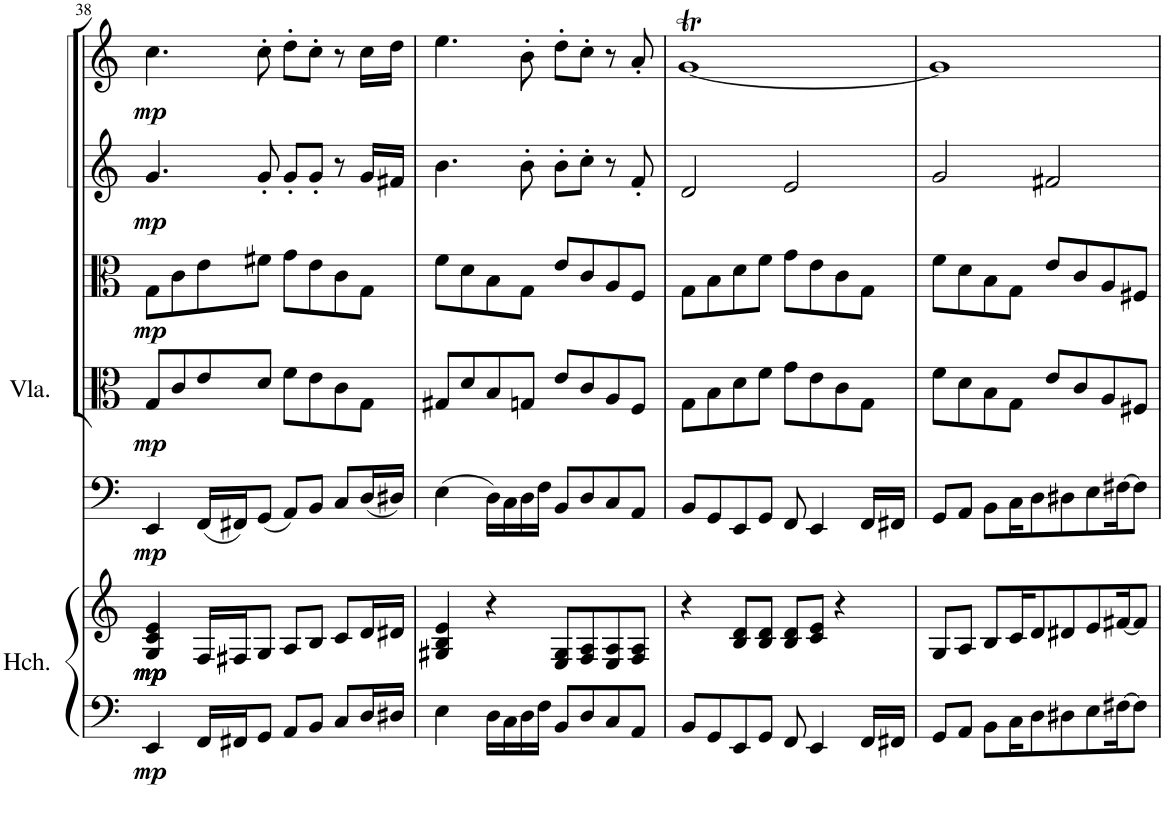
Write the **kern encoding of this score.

**kern	**kern	**dynam	**kern	**dynam	**kern	**dynam	**kern	**dynam	**kern	**dynam	**kern	**dynam
*part6	*part6	*part6	*part5	*part5	*part4	*part4	*part3	*part3	*part2	*part2	*part1	*part1
*staff7	*staff6	*staff6/7	*staff5	*staff5	*staff4	*staff4	*staff3	*staff3	*staff2	*staff2	*staff1	*staff1
*I"Harpsichord	*	*	*I"Contrabass	*	*I"Viola	*	*I"Viola	*	*I"Violin II	*	*I"Violin I	*
*I'Hch.	*	*	*	*	*I'Vla.	*	*I'Vla	*	*I'Vln	*	*I'Vln	*
!!LO:PB:g=z
*clefF4	*clefG2	*	*clefF4	*	*clefC3	*	*clefC3	*	*clefG2	*	*clefG2	*
*k[]	*k[]	*	*k[]	*	*k[]	*	*k[]	*	*k[]	*	*k[]	*
*M4/4	*M4/4	*	*M4/4	*	*M4/4	*	*M4/4	*	*M4/4	*	*M4/4	*
=38	=38	=38	=38	=38	=38	=38	=38	=38	=38	=38	=38	=38
!	!	!LO:DY:b=2	!	!	!	!	!	!	!	!	!	!
!	!	!LO:DY:n=1:b	!	!	!	!	!	!	!	!	!	!
!	!	!LO:DY:n=2:b	!	!	!	!	!	!	!	!	!	!
!	!	!LO:DY:n=3:b	!	!LO:DY:b	!	!LO:DY:b	!	!LO:DY:b	!	!LO:DY:b	!	!LO:DY:b
4EE/	4G/ 4c/ 4e/	mp mp mp mp	4EE/	mp	8G/L	mp	8G\L	mp	4.g/	mp	4.cc\	mp
.	.	.	.	.	8c/	.	8c\	.	.	.	.	.
16FF/LL	16F/LL	.	(16FF/LL	.	8e/	.	8e\	.	.	.	.	.
16FF#X/J	16F#X/J	.	16FF#X/J)	.	.	.	.	.	.	.	.	.
8GG/J	8G/J	.	(8GG/J	.	8d/J	.	8f#X\J	.	8g'/	.	8cc'\	.
8AA/L	8A/L	.	8AA/L)	.	8f\L	.	8g\L	.	8g'/L	.	8dd'\L	.
8BB/J	8B/J	.	8BB/J	.	8e\	.	8e\	.	8g'/J	.	8cc'\J	.
8C/L	8c/L	.	8C/L	.	8c\	.	8c\	.	8r	.	8r	.
16D/L	16d/L	.	(16D/L	.	8G\J	.	8G\J	.	16g/LL	.	16cc\LL	.
16D#X/JJ	16d#X/JJ	.	16D#X/JJ)	.	.	.	.	.	16f#X/JJ	.	16dd\JJ	.
=39	=39	=39	=39	=39	=39	=39	=39	=39	=39	=39	=39	=39
4E\	4G#X/ 4B/ 4e/	.	(4E\	.	8G#X/L	.	8f\L	.	4.b\	.	4.ee\	.
.	.	.	.	.	8d/	.	8d\	.	.	.	.	.
16D\LL	4r	.	16D\LL)	.	8B/	.	8B\	.	.	.	.	.
16C\	.	.	16C\	.	.	.	.	.	.	.	.	.
16D\	.	.	16D\	.	8Gn/J	.	8G\J	.	8b'\	.	8b'\	.
16F\JJ	.	.	16F\JJ	.	.	.	.	.	.	.	.	.
8BB/L	8E/ 8G#/L	.	8BB/L	.	8e/L	.	8e/L	.	8b'\L	.	8dd'\L	.
8D/	8F/ 8A/	.	8D/	.	8c/	.	8c/	.	8cc'\J	.	8cc'\J	.
8C/	8E/ 8A/	.	8C/	.	8A/	.	8A/	.	8r	.	8r	.
8AA/J	8F/ 8A/J	.	8AA/J	.	8F/J	.	8F/J	.	8f'/	.	8a'/	.
=40	=40	=40	=40	=40	=40	=40	=40	=40	=40	=40	=40	=40
8BB/L	4r	.	8BB/L	.	8G\L	.	8G\L	.	2d/	.	[1gT	.
8GG/	.	.	8GG/	.	8B\	.	8B\	.	.	.	.	.
8EE/	8B/ 8d/L	.	8EE/	.	8d\	.	8d\	.	.	.	.	.
8GG/J	8B/ 8d/J	.	8GG/J	.	8f\J	.	8f\J	.	.	.	.	.
8FF/	8B/ 8d/L	.	8FF/	.	8g\L	.	8g\L	.	2e/	.	.	.
4EE/	8c/ 8e/J	.	4EE/	.	8e\	.	8e\	.	.	.	.	.
.	4r	.	.	.	8c\	.	8c\	.	.	.	.	.
16FF/LL	.	.	16FF/LL	.	8G\J	.	8G\J	.	.	.	.	.
16FF#X/JJ	.	.	16FF#X/JJ	.	.	.	.	.	.	.	.	.
=41	=41	=41	=41	=41	=41	=41	=41	=41	=41	=41	=41	=41
8GG/L	8G/L	.	8GG/L	.	8f\L	.	8f\L	.	2g/	.	1g]	.
8AA/J	8A/J	.	8AA/J	.	8d\	.	8d\	.	.	.	.	.
8BB\L	8B/L	.	8BB\L	.	8B\	.	8B\	.	.	.	.	.
16C\K	16c/K	.	16C\K	.	8G\J	.	8G\J	.	.	.	.	.
8D\	8d/	.	8D\	.	.	.	.	.	.	.	.	.
.	.	.	.	.	8e/L	.	8e/L	.	2f#X/	.	.	.
8D#X\	8d#X/	.	8D#X\	.	.	.	.	.	.	.	.	.
.	.	.	.	.	8c/	.	8c/	.	.	.	.	.
8E\	8e/	.	8E\	.	.	.	.	.	.	.	.	.
.	.	.	.	.	8A/	.	8A/	.	.	.	.	.
[16F#X\K	[16f#X/K	.	[16F#X\K	.	.	.	.	.	.	.	.	.
8F#\J]	8f#/J]	.	8F#\J]	.	8F#X/J	.	8F#X/J	.	.	.	.	.
=	=	=	=	=	=	=	=	=	=	=	=	=
*-	*-	*-	*-	*-	*-	*-	*-	*-	*-	*-	*-	*-
